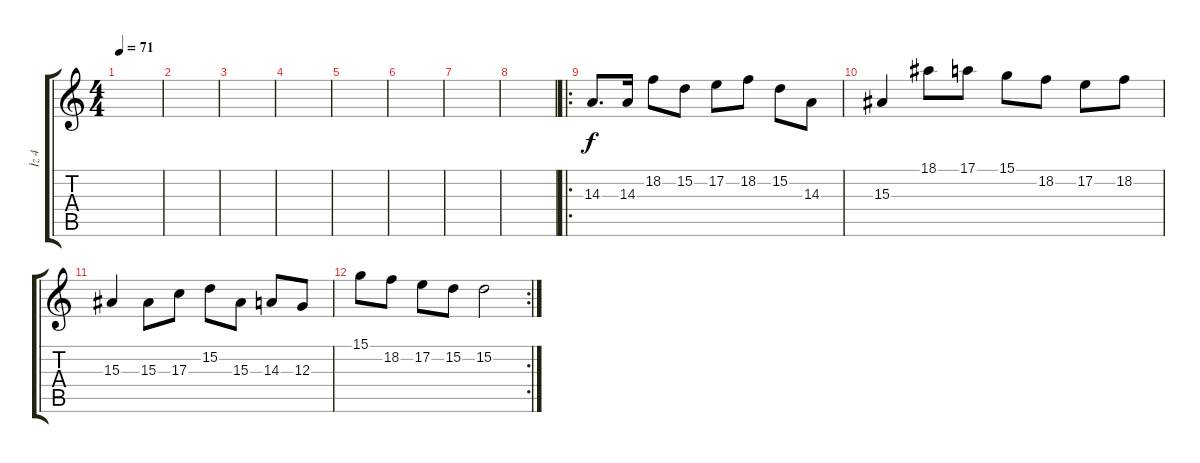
\track ("İz 4" "İz 4") {instrument flute}
\staff {score tabs}
\tuning (E4 B3 G3 D3 A2 E2) {hide}
\ts (4 4)
\tempo 71
\clef g2
\ks c
|
|
|
|
|
|
|
|
\ro
14.3.8{d} 14.3.16 18.2.8 15.2.8 17.2.8 18.2.8 15.2.8 14.3.8 |
15.3.4 18.1.8 17.1.8 15.1.8 18.2.8 17.2.8 18.2.8 |
15.3.4 15.3.8 17.3.8 15.2.8 15.3.8 14.3.8 12.3.8 |
\rc 2
15.1.8 18.2.8 17.2.8 15.2.8 15.2.2
